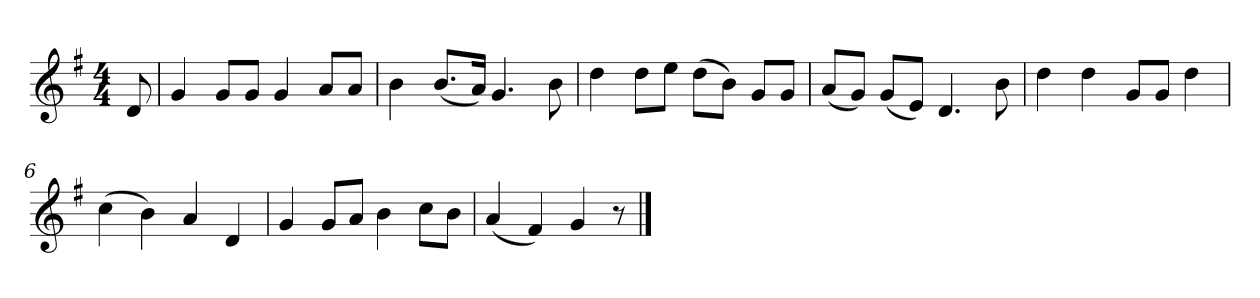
**kern
*part1
*staff1
*k[f#]
*M4/4
*MM120
=
8d
=1
4g
8gL
8gJ
4g
8aL
8aJ
=2
4b
(8.bL
16aJk)
4.g
8b
=3
4dd
8ddL
8eeJ
(8ddL
8bJ)
8gL
8gJ
=4
(8aL
8gJ)
(8gL
8eJ)
4.d
8b
=5
4dd
4dd
8gL
8gJ
4dd
=6
(4cc
4b)
4a
4d
=7
4g
8gL
8aJ
4b
8ccL
8bJ
=8
(4a
4f#)
4g
8r
==
*-
